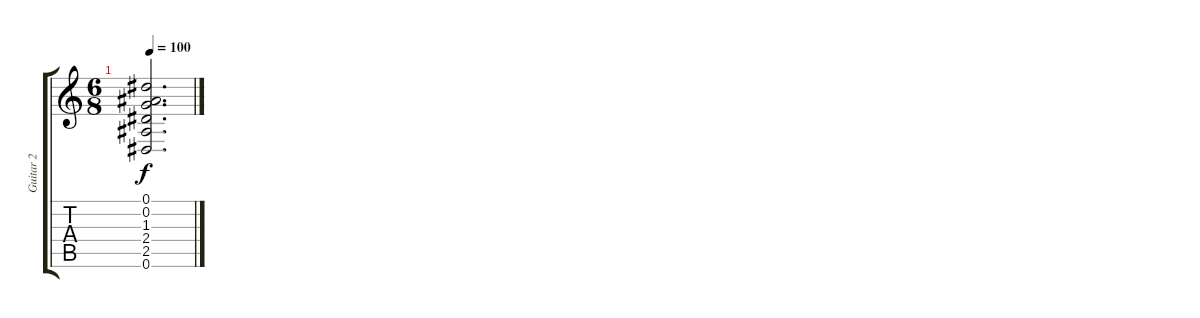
\track ("Guitar 2" "Guitar 2") {instrument acousticguitarnylon}
\staff {score tabs}
\tuning (Eb4 Bb3 Gb3 Db3 Ab2 Eb2) {hide}
\ts (6 8)
\tempo 100
\clef g2
\ks c
(0.1{t} 0.2{t} 1.3{t} 2.4{t} 2.5{t} 0.6{t}).2{d dy f}
